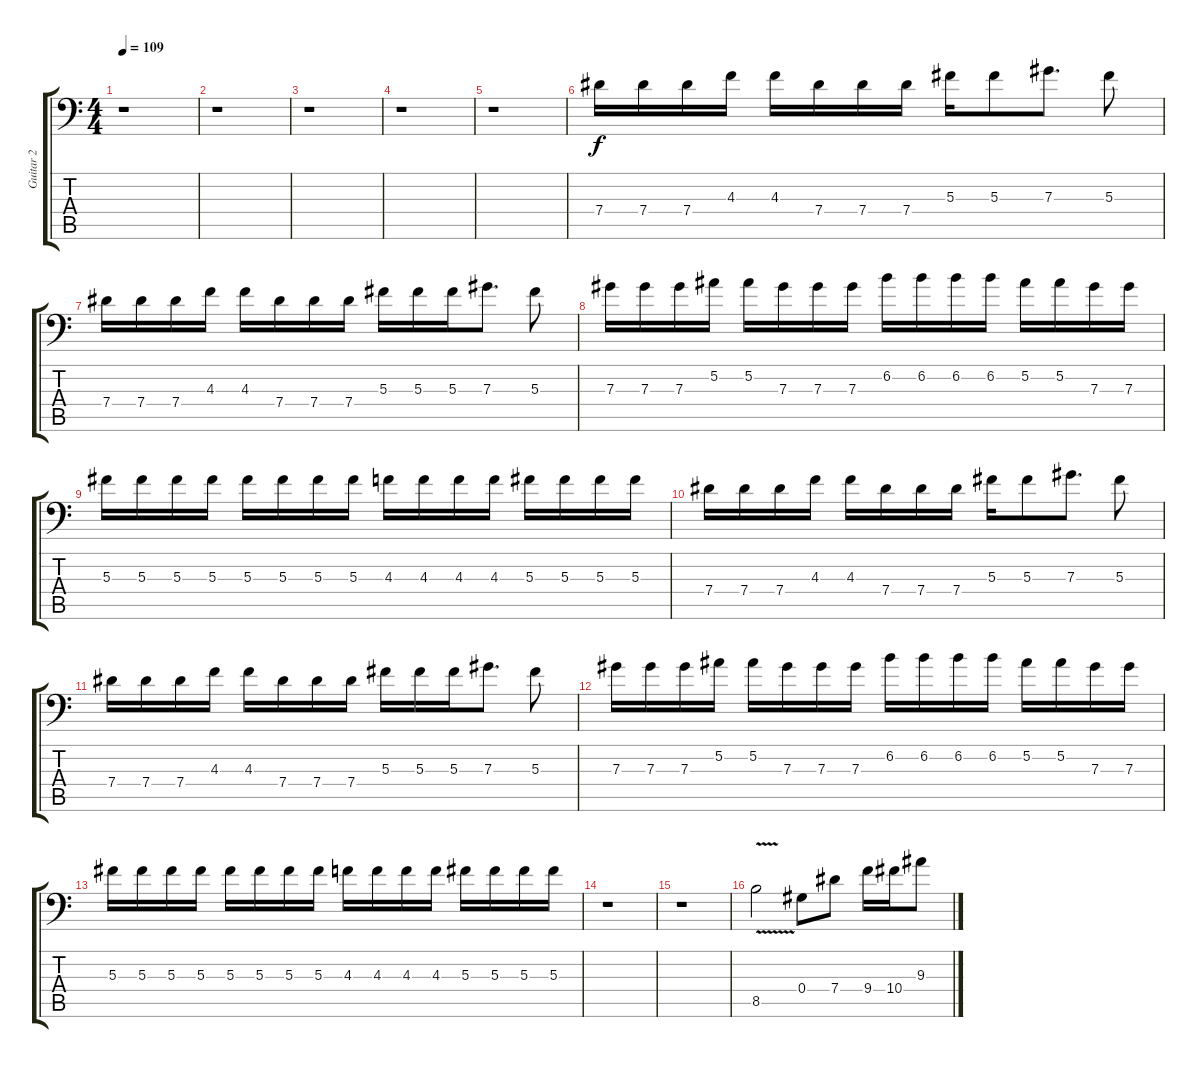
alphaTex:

\track ("Guitar 2" "Guitar 2") {instrument overdrivenguitar}
\staff {score tabs}
\tuning (Bb3 F3 Db3 Ab2 Eb2 Bb1) {hide}
\ts (4 4)
\tempo 109
\clef f4
\ks c
r.1{dy f} |
r.1 |
r.1 |
r.1 |
r.1 |
7.4.16 7.4.16 7.4.16 4.3.16 4.3.16 7.4.16 7.4.16 7.4.16 5.3.16 5.3.8 7.3.8{d} 5.3.8 |
7.4.16 7.4.16 7.4.16 4.3.16 4.3.16 7.4.16 7.4.16 7.4.16 5.3.16 5.3.16 5.3.16 7.3.8{d} 5.3.8 |
7.3.16 7.3.16 7.3.16 5.2.16 5.2.16 7.3.16 7.3.16 7.3.16 6.2.16 6.2.16 6.2.16 6.2.16 5.2.16 5.2.16 7.3.16 7.3.16 |
5.3.16 5.3.16 5.3.16 5.3.16 5.3.16 5.3.16 5.3.16 5.3.16 4.3.16 4.3.16 4.3.16 4.3.16 5.3.16 5.3.16 5.3.16 5.3.16 |
7.4.16 7.4.16 7.4.16 4.3.16 4.3.16 7.4.16 7.4.16 7.4.16 5.3.16 5.3.8 7.3.8{d} 5.3.8 |
7.4.16 7.4.16 7.4.16 4.3.16 4.3.16 7.4.16 7.4.16 7.4.16 5.3.16 5.3.16 5.3.16 7.3.8{d} 5.3.8 |
7.3.16 7.3.16 7.3.16 5.2.16 5.2.16 7.3.16 7.3.16 7.3.16 6.2.16 6.2.16 6.2.16 6.2.16 5.2.16 5.2.16 7.3.16 7.3.16 |
5.3.16 5.3.16 5.3.16 5.3.16 5.3.16 5.3.16 5.3.16 5.3.16 4.3.16 4.3.16 4.3.16 4.3.16 5.3.16 5.3.16 5.3.16 5.3.16 |
r.1 |
r.1 |
8.5{v}.2 0.4.8 7.4.8 9.4.16 10.4.16 9.3.8
